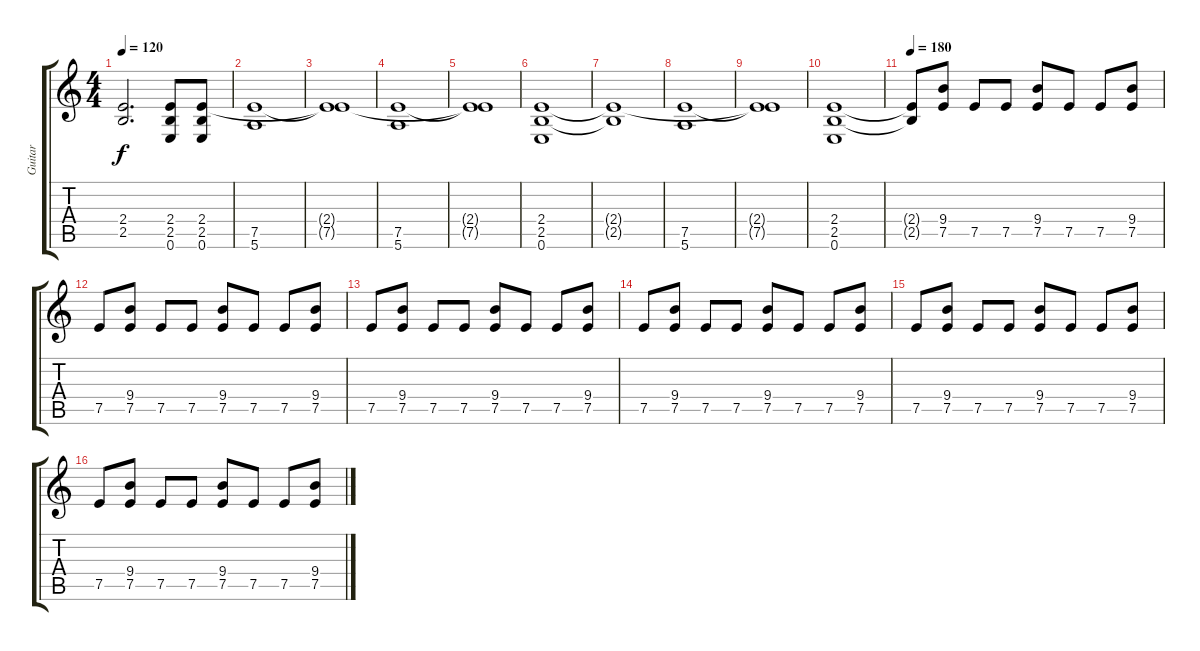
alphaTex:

\track ("Guitar" "Guitar") {instrument distortionguitar}
\staff {score tabs}
\tuning (E4 B3 G3 D3 A2 E2) {hide}
\ts (4 4)
\tempo 120
\clef g2
\ks c
(2.4{t} 2.5{t}).2{d dy f} (2.4 2.5 0.6).8 (2.4 2.5 0.6).8 |
(7.5 5.6).1 |
(2.4{t} 7.5{t}).1 |
(7.5 5.6).1 |
(2.4{t} 7.5{t}).1 |
(2.4 2.5 0.6).1 |
(2.4{t} 2.5{t}).1 |
(7.5 5.6).1 |
(2.4{t} 7.5{t}).1 |
(2.4 2.5 0.6).1 |
\tempo 180
(2.4{t} 2.5{t}).8 (9.4 7.5).8 7.5.8 7.5.8 (9.4 7.5).8 7.5.8 7.5.8 (9.4 7.5).8 |
7.5.8 (9.4 7.5).8 7.5.8 7.5.8 (9.4 7.5).8 7.5.8 7.5.8 (9.4 7.5).8 |
7.5.8 (9.4 7.5).8 7.5.8 7.5.8 (9.4 7.5).8 7.5.8 7.5.8 (9.4 7.5).8 |
7.5.8 (9.4 7.5).8 7.5.8 7.5.8 (9.4 7.5).8 7.5.8 7.5.8 (9.4 7.5).8 |
7.5.8 (9.4 7.5).8 7.5.8 7.5.8 (9.4 7.5).8 7.5.8 7.5.8 (9.4 7.5).8 |
7.5.8 (9.4 7.5).8 7.5.8 7.5.8 (9.4 7.5).8 7.5.8 7.5.8 (9.4 7.5).8
